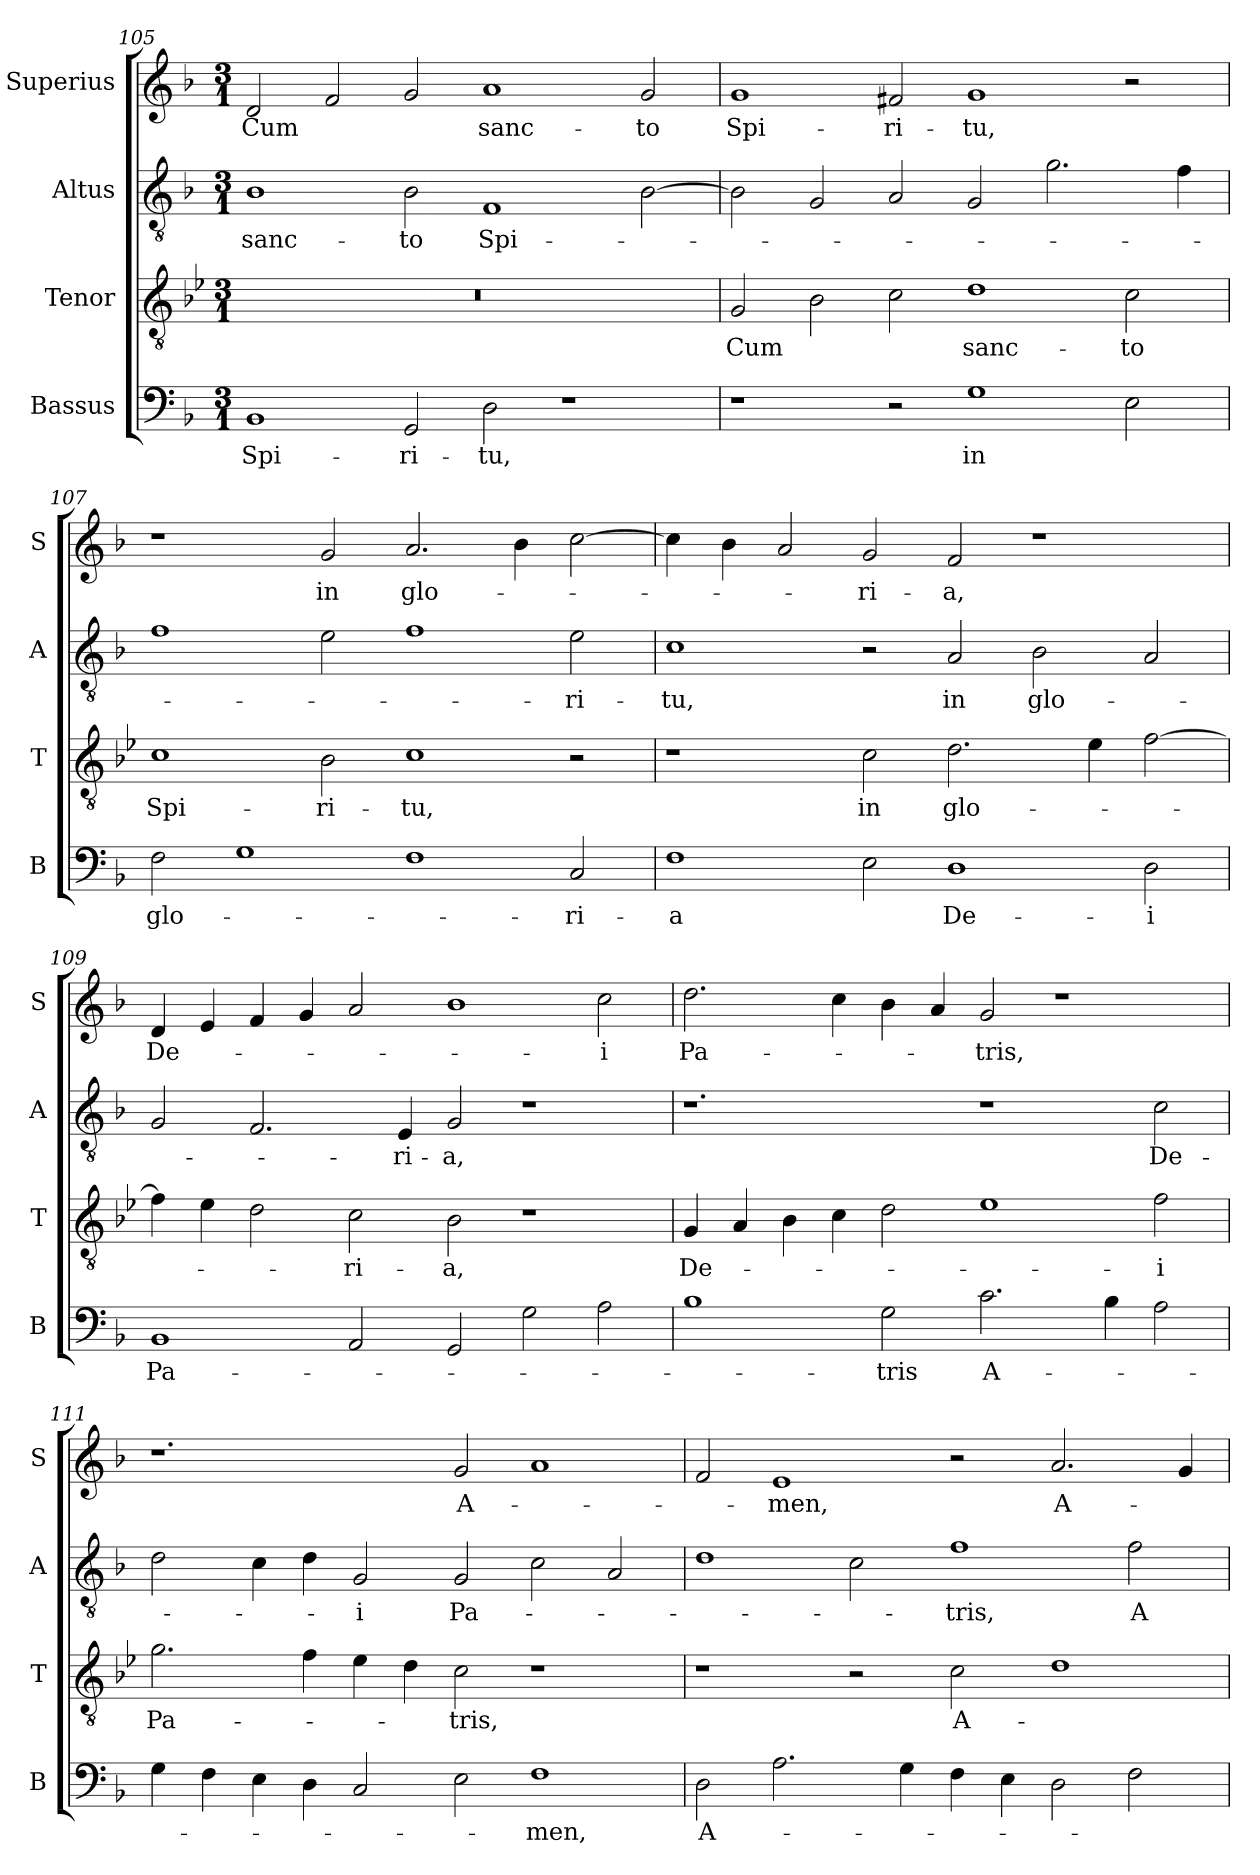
**kern	**text	**kern	**text	**kern	**text	**kern	**text
*part4	*part4	*part3	*part3	*part2	*part2	*part1	*part1
*staff4	*staff4	*staff3	*staff3	*staff2	*staff2	*staff1	*staff1
*I"Bassus	*	*I"Tenor	*	*I"Altus	*	*I"Superius	*
*I'B	*	*I'T	*	*I'A	*	*I'S	*
*clefF4	*	*clefGv2	*	*clefGv2	*	*clefG2	*
*k[b-]	*	*k[b-e-]	*	*k[b-]	*	*k[b-]	*
*M3/1	*	*M3/1	*	*M3/1	*	*M3/1	*
=105	=105	=105	=105	=105	=105	=105	=105
1BB-	Spi-	0.r	.	1B-	sanc-	2d/	Cum
.	.	.	.	.	.	2f/	.
2GG/	-ri-	.	.	2B-\	-to	2g/	.
2D\	-tu,	.	.	1F	Spi-	1a	sanc-
1r	.	.	.	.	.	.	.
.	.	.	.	[2B-\	.	2g/	-to
=106	=106	=106	=106	=106	=106	=106	=106
1r	.	2G/	Cum	2B-\]	.	1g	Spi-
.	.	2B-\	.	2G/	.	.	.
2r	.	2c\	.	2A/	.	2f#X/	-ri-
1G	in	1d	sanc-	2G/	.	1g	-tu,
.	.	.	.	2.g\	.	.	.
2E\	.	2c\	-to	.	.	2r	.
.	.	.	.	4f\	.	.	.
=107	=107	=107	=107	=107	=107	=107	=107
2F\	glo-	1c	Spi-	1f	.	1r	.
1G	.	.	.	.	.	.	.
.	.	2B-\	-ri-	2e\	.	2g/	in
1F	.	1c	-tu,	1f	.	2.a/	glo-
.	.	.	.	.	.	4b-\	.
2C/	-ri-	2r	.	2e\	-ri-	[2cc\	.
=108	=108	=108	=108	=108	=108	=108	=108
1F	-a	1r	.	1c	-tu,	4cc\]	.
.	.	.	.	.	.	4b-\	.
.	.	.	.	.	.	2a/	.
2E\	.	2c\	in	2r	.	2g/	-ri-
1D	De-	2.d\	glo-	2A/	in	2f/	-a,
.	.	.	.	2B-\	glo-	1r	.
.	.	4e-\	.	.	.	.	.
2D\	-i	[2f\	.	2A/	.	.	.
=109	=109	=109	=109	=109	=109	=109	=109
1BB-	Pa-	4f\]	.	2G/	.	4d/	De-
.	.	4e-\	.	.	.	4e/	.
.	.	2d\	.	2.F/	.	4f/	.
.	.	.	.	.	.	4g/	.
2AA/	.	2c\	-ri-	.	.	2a/	.
.	.	.	.	4E/	-ri-	.	.
2GG/	.	2B-\	-a,	2G/	-a,	1b-	.
2G\	.	1r	.	1r	.	.	.
2A\	.	.	.	.	.	2cc\	-i
=110	=110	=110	=110	=110	=110	=110	=110
1B-	.	4G/	De-	1.r	.	2.dd\	Pa-
.	.	4A/	.	.	.	.	.
.	.	4B-\	.	.	.	.	.
.	.	4c\	.	.	.	4cc\	.
2G\	-tris	2d\	.	.	.	4b-\	.
.	.	.	.	.	.	4a/	.
2.c\	A-	1e-	.	1r	.	2g/	-tris,
.	.	.	.	.	.	1r	.
4B-\	.	.	.	.	.	.	.
2A\	.	2f\	-i	2c\	De-	.	.
=111	=111	=111	=111	=111	=111	=111	=111
4G\	.	2.g\	Pa-	2d\	.	1.r	.
4F\	.	.	.	.	.	.	.
4E\	.	.	.	4c\	.	.	.
4D\	.	4f\	.	4d\	.	.	.
2C/	.	4e-\	.	2G/	-i	.	.
.	.	4d\	.	.	.	.	.
2E\	.	2c\	-tris,	2G/	Pa-	2g/	A-
1F	-men,	1r	.	2c\	.	1a	.
.	.	.	.	2A/	.	.	.
=112	=112	=112	=112	=112	=112	=112	=112
2D\	A-	1r	.	1d	.	2f/	.
2.A\	.	.	.	.	.	1e	-men,
.	.	2r	.	2c\	.	.	.
4G\	.	.	.	.	.	.	.
4F\	.	2c\	A-	1f	-tris,	2r	.
4E\	.	.	.	.	.	.	.
2D\	.	1d	.	.	.	2.a/	A-
2F\	.	.	.	2f\	A-	.	.
.	.	.	.	.	.	4g/	.
=	=	=	=	=	=	=	=
*-	*-	*-	*-	*-	*-	*-	*-
